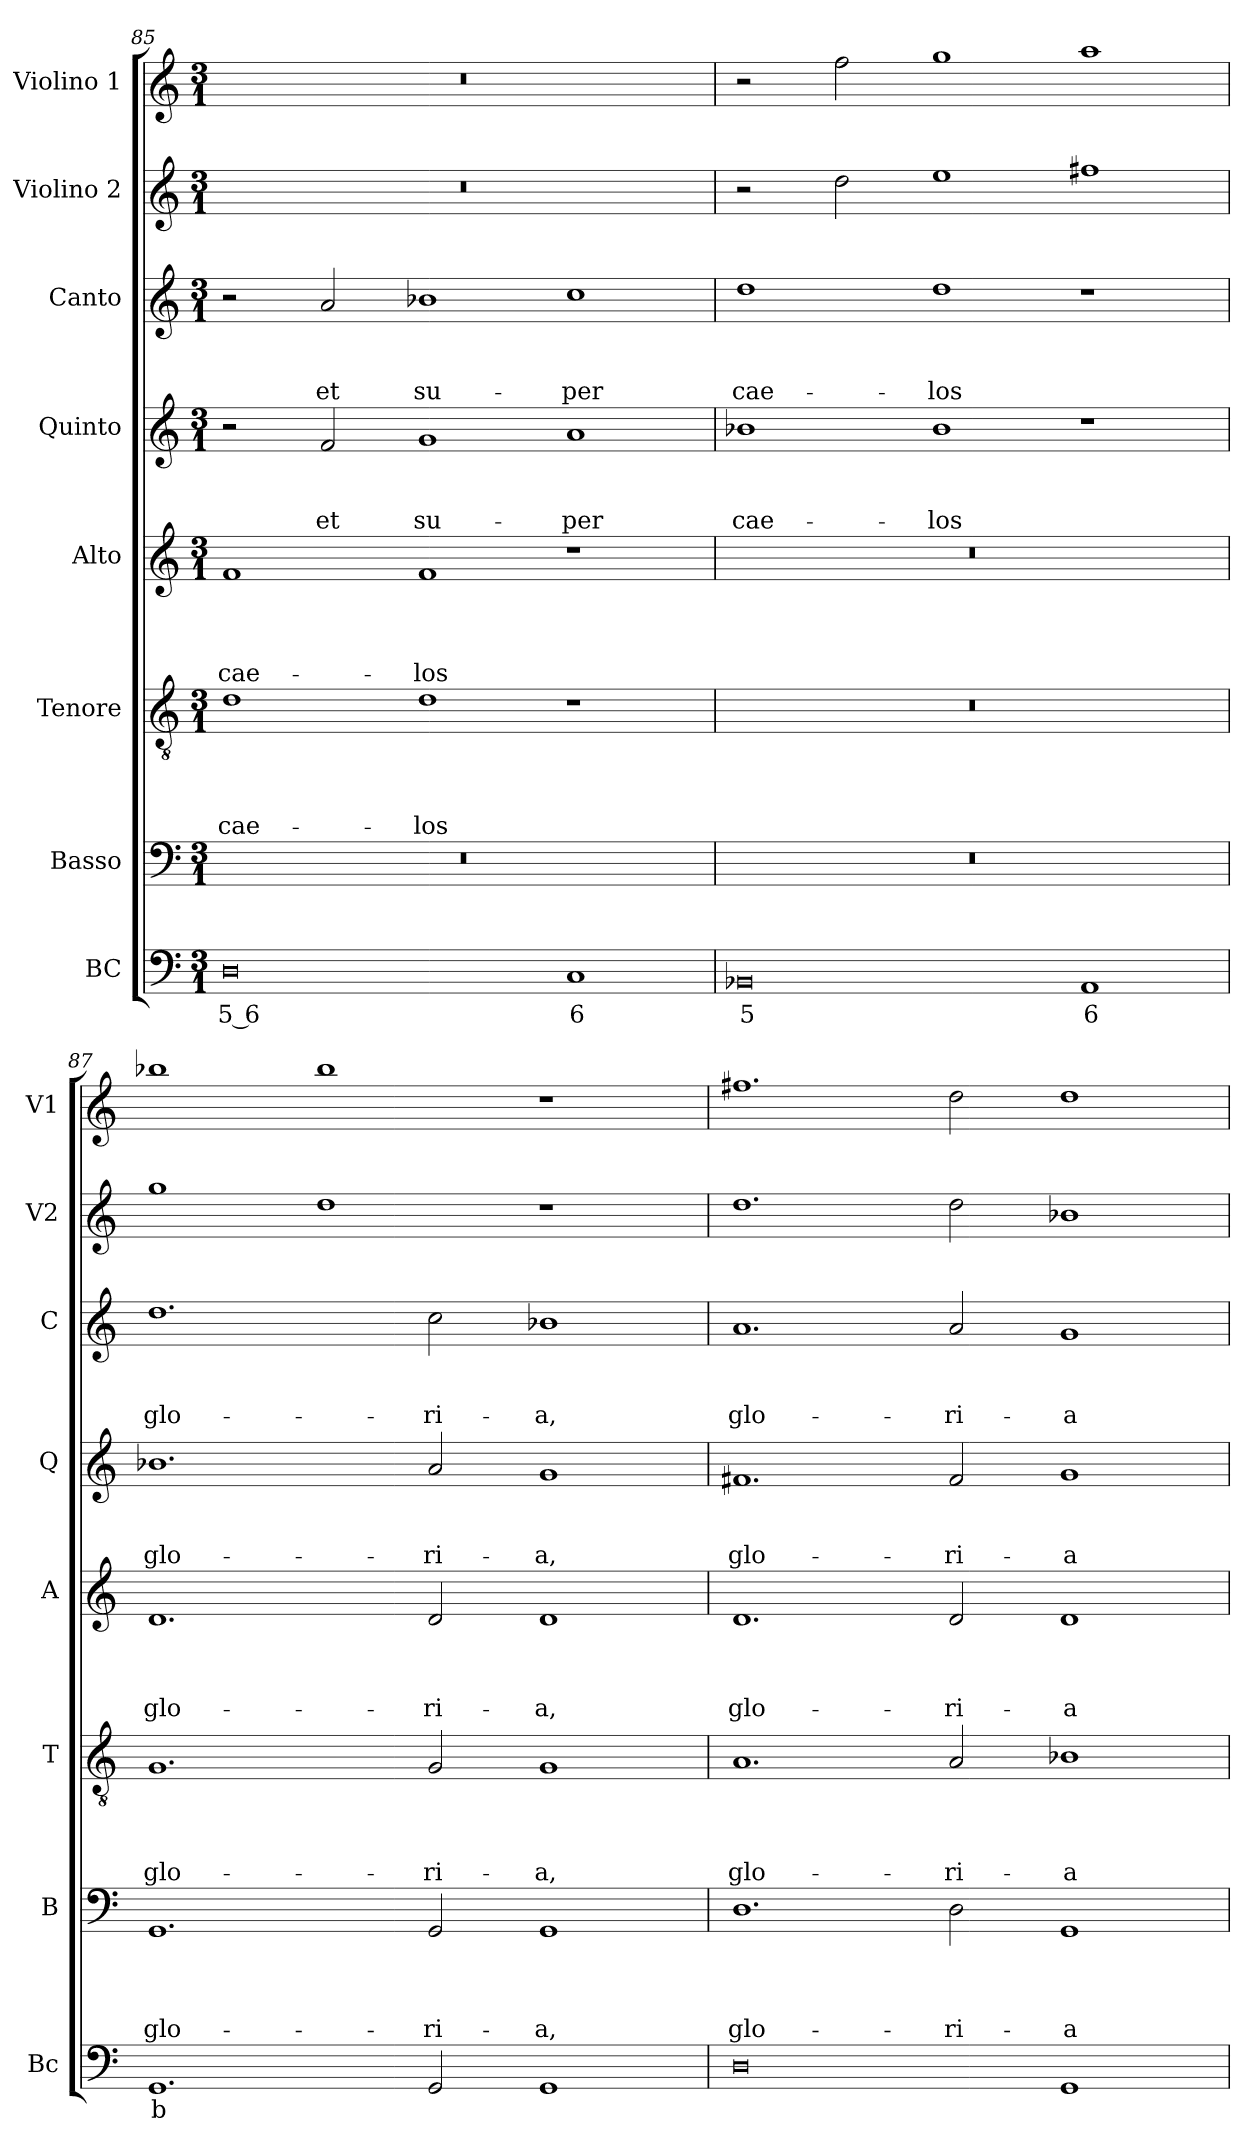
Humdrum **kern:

**kern	**text	**kern	**text	**text	**text	**text	**kern	**text	**text	**text	**text	**kern	**text	**text	**text	**text	**kern	**text	**text	**text	**kern	**text	**text	**text	**kern	**kern
*part8	*part8	*part7	*part7	*part7	*part7	*part7	*part6	*part6	*part6	*part6	*part6	*part5	*part5	*part5	*part5	*part5	*part4	*part4	*part4	*part4	*part3	*part3	*part3	*part3	*part2	*part1
*staff8	*staff8	*staff7	*staff7	*staff7	*staff7	*staff7	*staff6	*staff6	*staff6	*staff6	*staff6	*staff5	*staff5	*staff5	*staff5	*staff5	*staff4	*staff4	*staff4	*staff4	*staff3	*staff3	*staff3	*staff3	*staff2	*staff1
*I"BC	*	*I"Basso	*	*	*	*	*I"Tenore	*	*	*	*	*I"Alto	*	*	*	*	*I"Quinto	*	*	*	*I"Canto	*	*	*	*I"Violino 2	*I"Violino 1
*I'Bc	*	*I'B	*	*	*	*	*I'T	*	*	*	*	*I'A	*	*	*	*	*I'Q	*	*	*	*I'C	*	*	*	*I'V2	*I'V1
*clefF4	*	*clefF4	*	*	*	*	*clefGv2	*	*	*	*	*clefG2	*	*	*	*	*clefG2	*	*	*	*clefG2	*	*	*	*clefG2	*clefG2
*k[]	*	*k[]	*	*	*	*	*k[]	*	*	*	*	*k[]	*	*	*	*	*k[]	*	*	*	*k[]	*	*	*	*k[]	*k[]
*C:	*	*C:	*	*	*	*	*C:	*	*	*	*	*C:	*	*	*	*	*C:	*	*	*	*C:	*	*	*	*C:	*C:
*M3/1	*	*M3/1	*	*	*	*	*M3/1	*	*	*	*	*M3/1	*	*	*	*	*M3/1	*	*	*	*M3/1	*	*	*	*M3/1	*M3/1
=85	=85	=85	=85	=85	=85	=85	=85	=85	=85	=85	=85	=85	=85	=85	=85	=85	=85	=85	=85	=85	=85	=85	=85	=85	=85	=85
!	!LO:LY:b	!	!	!	!	!	!	!	!	!	!LO:LY:b	!	!	!	!	!LO:LY:b	!	!	!	!	!	!	!	!	!	!
0D	5 6	0.r	.	.	.	.	1d	.	.	.	-cae-	1f	.	.	.	-cae-	2r	.	.	.	2r	.	.	.	0.r	0.r
!	!	!	!	!	!	!	!	!	!	!	!	!	!	!	!	!	!	!	!	!LO:LY:b	!	!	!	!LO:LY:b	!	!
.	.	.	.	.	.	.	.	.	.	.	.	.	.	.	.	.	2f/	.	.	et	2a/	.	.	et	.	.
!	!	!	!	!	!	!	!	!	!	!	!LO:LY:b	!	!	!	!	!LO:LY:b	!	!	!	!LO:LY:b	!	!	!	!LO:LY:b	!	!
.	.	.	.	.	.	.	1d	.	.	.	-los	1f	.	.	.	-los	1g	.	.	su-	1b-X	.	.	su-	.	.
!	!LO:LY:b	!	!	!	!	!	!	!	!	!	!	!	!	!	!	!	!	!	!	!LO:LY:b	!	!	!	!LO:LY:b	!	!
1C	6	.	.	.	.	.	1r	.	.	.	.	1r	.	.	.	.	1a	.	.	-per	1cc	.	.	-per	.	.
=86	=86	=86	=86	=86	=86	=86	=86	=86	=86	=86	=86	=86	=86	=86	=86	=86	=86	=86	=86	=86	=86	=86	=86	=86	=86	=86
!	!LO:LY:b	!	!	!	!	!	!	!	!	!	!	!	!	!	!	!	!	!	!	!LO:LY:b	!	!	!	!LO:LY:b	!	!
0BB-X	5	0.r	.	.	.	.	0.r	.	.	.	.	0.r	.	.	.	.	1b-X	.	.	cae-	1dd	.	.	cae-	2r	2r
.	.	.	.	.	.	.	.	.	.	.	.	.	.	.	.	.	.	.	.	.	.	.	.	.	2dd\	2ff\
!	!	!	!	!	!	!	!	!	!	!	!	!	!	!	!	!	!	!	!	!LO:LY:b	!	!	!	!LO:LY:b	!	!
.	.	.	.	.	.	.	.	.	.	.	.	.	.	.	.	.	1b-	.	.	-los	1dd	.	.	-los	1ee	1gg
!	!LO:LY:b	!	!	!	!	!	!	!	!	!	!	!	!	!	!	!	!	!	!	!	!	!	!	!	!	!
1AA	6	.	.	.	.	.	.	.	.	.	.	.	.	.	.	.	1r	.	.	.	1r	.	.	.	1ff#X	1aa
=87	=87	=87	=87	=87	=87	=87	=87	=87	=87	=87	=87	=87	=87	=87	=87	=87	=87	=87	=87	=87	=87	=87	=87	=87	=87	=87
!	!LO:LY:b	!	!	!	!	!LO:LY:b	!	!	!	!	!LO:LY:b	!	!	!	!	!LO:LY:b	!	!	!	!LO:LY:b	!	!	!	!LO:LY:b	!	!
1.GG	b	1.GG	.	.	.	glo-	1.G	.	.	.	glo-	1.d	.	.	.	glo-	1.b-X	.	.	glo-	1.dd	.	.	glo-	1gg	1bb-X
.	.	.	.	.	.	.	.	.	.	.	.	.	.	.	.	.	.	.	.	.	.	.	.	.	1dd	1bb-
!	!	!	!	!	!	!LO:LY:b	!	!	!	!	!LO:LY:b	!	!	!	!	!LO:LY:b	!	!	!	!LO:LY:b	!	!	!	!LO:LY:b	!	!
2GG/	.	2GG/	.	.	.	-ri-	2G/	.	.	.	-ri-	2d/	.	.	.	-ri-	2a/	.	.	-ri-	2cc\	.	.	-ri-	.	.
!	!	!	!	!	!	!LO:LY:b	!	!	!	!	!LO:LY:b	!	!	!	!	!LO:LY:b	!	!	!	!LO:LY:b	!	!	!	!LO:LY:b	!	!
1GG	.	1GG	.	.	.	-a,	1G	.	.	.	-a,	1d	.	.	.	-a,	1g	.	.	-a,	1b-X	.	.	-a,	1r	1r
=88	=88	=88	=88	=88	=88	=88	=88	=88	=88	=88	=88	=88	=88	=88	=88	=88	=88	=88	=88	=88	=88	=88	=88	=88	=88	=88
!	!	!	!	!	!	!LO:LY:b	!	!	!	!	!LO:LY:b	!	!	!	!	!LO:LY:b	!	!	!	!LO:LY:b	!	!	!	!LO:LY:b	!	!
0D	.	1.D	.	.	.	glo-	1.A	.	.	.	glo-	1.d	.	.	.	glo-	1.f#X	.	.	glo-	1.a	.	.	glo-	1.dd	1.ff#X
!	!	!	!	!	!	!LO:LY:b	!	!	!	!	!LO:LY:b	!	!	!	!	!LO:LY:b	!	!	!	!LO:LY:b	!	!	!	!LO:LY:b	!	!
.	.	2D\	.	.	.	-ri-	2A/	.	.	.	-ri-	2d/	.	.	.	-ri-	2f#/	.	.	-ri-	2a/	.	.	-ri-	2dd\	2dd\
!	!	!	!	!	!	!LO:LY:b	!	!	!	!	!LO:LY:b	!	!	!	!	!LO:LY:b	!	!	!	!LO:LY:b	!	!	!	!LO:LY:b	!	!
1GG	.	1GG	.	.	.	-a	1B-X	.	.	.	-a	1d	.	.	.	-a	1g	.	.	-a	1g	.	.	-a	1b-X	1dd
=	=	=	=	=	=	=	=	=	=	=	=	=	=	=	=	=	=	=	=	=	=	=	=	=	=	=
*-	*-	*-	*-	*-	*-	*-	*-	*-	*-	*-	*-	*-	*-	*-	*-	*-	*-	*-	*-	*-	*-	*-	*-	*-	*-	*-
